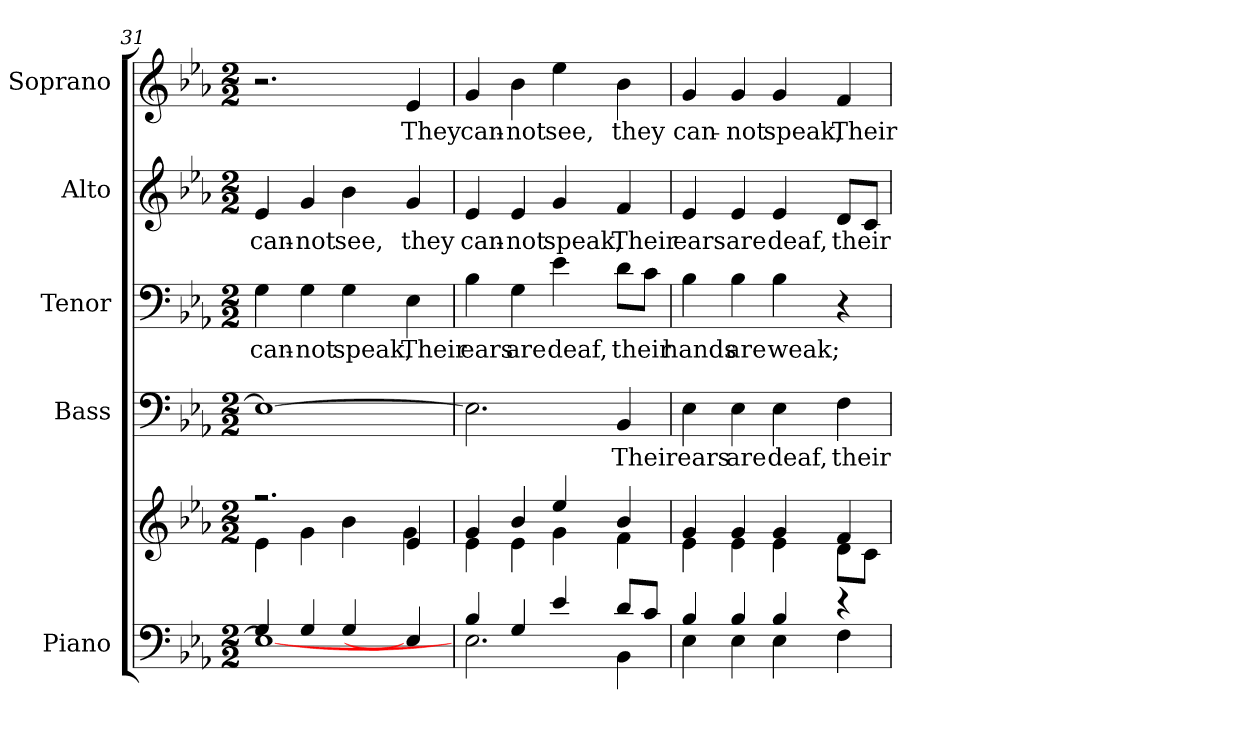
**kern	**kern	**kern	**text	**kern	**text	**kern	**text	**kern	**text
*part5	*part5	*part4	*part4	*part3	*part3	*part2	*part2	*part1	*part1
*staff6	*staff5	*staff4	*staff4	*staff3	*staff3	*staff2	*staff2	*staff1	*staff1
*I"Piano	*	*I"Bass	*	*I"Tenor	*	*I"Alto	*	*I"Soprano	*
*I'Pno.	*	*I'B.	*	*I'T.	*	*I'A.	*	*I'S.	*
*clefF4	*clefG2	*clefF4	*	*clefF4	*	*clefG2	*	*clefG2	*
*k[b-e-a-]	*k[b-e-a-]	*k[b-e-a-]	*	*k[b-e-a-]	*	*k[b-e-a-]	*	*k[b-e-a-]	*
*E-:	*E-:	*E-:	*	*E-:	*	*E-:	*	*E-:	*
*M2/2	*M2/2	*M2/2	*	*M2/2	*	*M2/2	*	*M2/2	*
=31	=31	=31	=31	=31	=31	=31	=31	=31	=31
*^	*^	*	*	*	*	*	*	*	*
!	!	!	!	!	!	!	!LO:LY:b:color=#000000	!	!	!	!
!	!	!	!	!	!	!	!	!	!LO:LY:b:color=#000000	!	!
4Gi/	1E-i_<	2.r	4e-i\	1E-i_>	.	4Gi\	can-	4e-i/	can-	2.r	.
!	!	!	!	!	!	!	!LO:LY:b:color=#000000	!	!	!	!
!	!	!	!	!	!	!	!	!	!LO:LY:b:color=#000000	!	!
4Gi/	.	.	4gi\	.	.	4Gi\	-not	4gi/	-not	.	.
!	!	!	!	!	!	!	!LO:LY:b:color=#000000	!	!	!	!
!	!	!	!	!	!	!	!	!	!LO:LY:b:color=#000000	!	!
4Gi/	.	.	4b-i\	.	.	4Gi\	speak,	4b-i\	see,	.	.
!	!	!	!	!	!	!	!LO:LY:b:color=#000000	!	!	!	!
!	!	!	!	!	!	!	!	!	!LO:LY:b:color=#000000	!	!
!	!	!	!	!	!	!	!	!	!	!	!LO:LY:b:color=#000000
4E-i/]	.	4e-i/	4gi\	.	.	4E-i\	Their	4gi/	they	4e-i/	They
=32	=32	=32	=32	=32	=32	=32	=32	=32	=32	=32	=32
!	!	!	!	!	!	!	!LO:LY:b:color=#000000	!	!	!	!
!	!	!	!	!	!	!	!	!	!LO:LY:b:color=#000000	!	!
!	!	!	!	!	!	!	!	!	!	!	!LO:LY:b:color=#000000
4B-i/	2.E-i\	4gi/	4e-i\	2.E-i\]	.	4B-i\	ears	4e-i/	can-	4gi/	can-
!	!	!	!	!	!	!	!LO:LY:b:color=#000000	!	!	!	!
!	!	!	!	!	!	!	!	!	!LO:LY:b:color=#000000	!	!
!	!	!	!	!	!	!	!	!	!	!	!LO:LY:b:color=#000000
4Gi/	.	4b-i/	4e-i\	.	.	4Gi\	are	4e-i/	-not	4b-i\	-not
!	!	!	!	!	!	!	!LO:LY:b:color=#000000	!	!	!	!
!	!	!	!	!	!	!	!	!	!LO:LY:b:color=#000000	!	!
!	!	!	!	!	!	!	!	!	!	!	!LO:LY:b:color=#000000
4e-i/	.	4ee-i/	4gi\	.	.	4e-i\	deaf,	4gi/	speak,	4ee-i\	see,
!	!	!	!	!	!LO:LY:b:color=#000000	!	!	!	!	!	!
!	!	!	!	!	!	!	!LO:LY:b:color=#000000	!	!	!	!
!	!	!	!	!	!	!	!	!	!LO:LY:b:color=#000000	!	!
!	!	!	!	!	!	!	!	!	!	!	!LO:LY:b:color=#000000
8di/L	4BB-i\	4b-i/	4fi\	4BB-i/	Their	8di\L	their	4fi/	Their	4b-i\	they
8ci/J	.	.	.	.	.	8ci\J	.	.	.	.	.
!!LO:PB:g=z
=33	=33	=33	=33	=33	=33	=33	=33	=33	=33	=33	=33
!	!	!	!	!	!LO:LY:b:color=#000000	!	!	!	!	!	!
!	!	!	!	!	!	!	!LO:LY:b:color=#000000	!	!	!	!
!	!	!	!	!	!	!	!	!	!LO:LY:b:color=#000000	!	!
!	!	!	!	!	!	!	!	!	!	!	!LO:LY:b:color=#000000
4B-i/	4E-i\	4gi/	4e-i\	4E-i\	ears	4B-i\	hands	4e-i/	ears	4gi/	can-
!	!	!	!	!	!LO:LY:b:color=#000000	!	!	!	!	!	!
!	!	!	!	!	!	!	!LO:LY:b:color=#000000	!	!	!	!
!	!	!	!	!	!	!	!	!	!LO:LY:b:color=#000000	!	!
!	!	!	!	!	!	!	!	!	!	!	!LO:LY:b:color=#000000
4B-i/	4E-i\	4gi/	4e-i\	4E-i\	are	4B-i\	are	4e-i/	are	4gi/	-not
!	!	!	!	!	!LO:LY:b:color=#000000	!	!	!	!	!	!
!	!	!	!	!	!	!	!LO:LY:b:color=#000000	!	!	!	!
!	!	!	!	!	!	!	!	!	!LO:LY:b:color=#000000	!	!
!	!	!	!	!	!	!	!	!	!	!	!LO:LY:b:color=#000000
4B-i/	4E-i\	4gi/	4e-i\	4E-i\	deaf,	4B-i\	weak;	4e-i/	deaf,	4gi/	speak,
!	!	!	!	!	!LO:LY:b:color=#000000	!	!	!	!	!	!
!	!	!	!	!	!	!	!	!	!LO:LY:b:color=#000000	!	!
!	!	!	!	!	!	!	!	!	!	!	!LO:LY:b:color=#000000
4r	4Fi\	4fi/	8di\L	4Fi\	their	4r	.	8di/L	their	4fi/	Their
.	.	.	8ci\J	.	.	.	.	8ci/J	.	.	.
*v	*v	*	*	*	*	*	*	*	*	*	*
*	*v	*v	*	*	*	*	*	*	*	*
=	=	=	=	=	=	=	=	=	=
*-	*-	*-	*-	*-	*-	*-	*-	*-	*-
